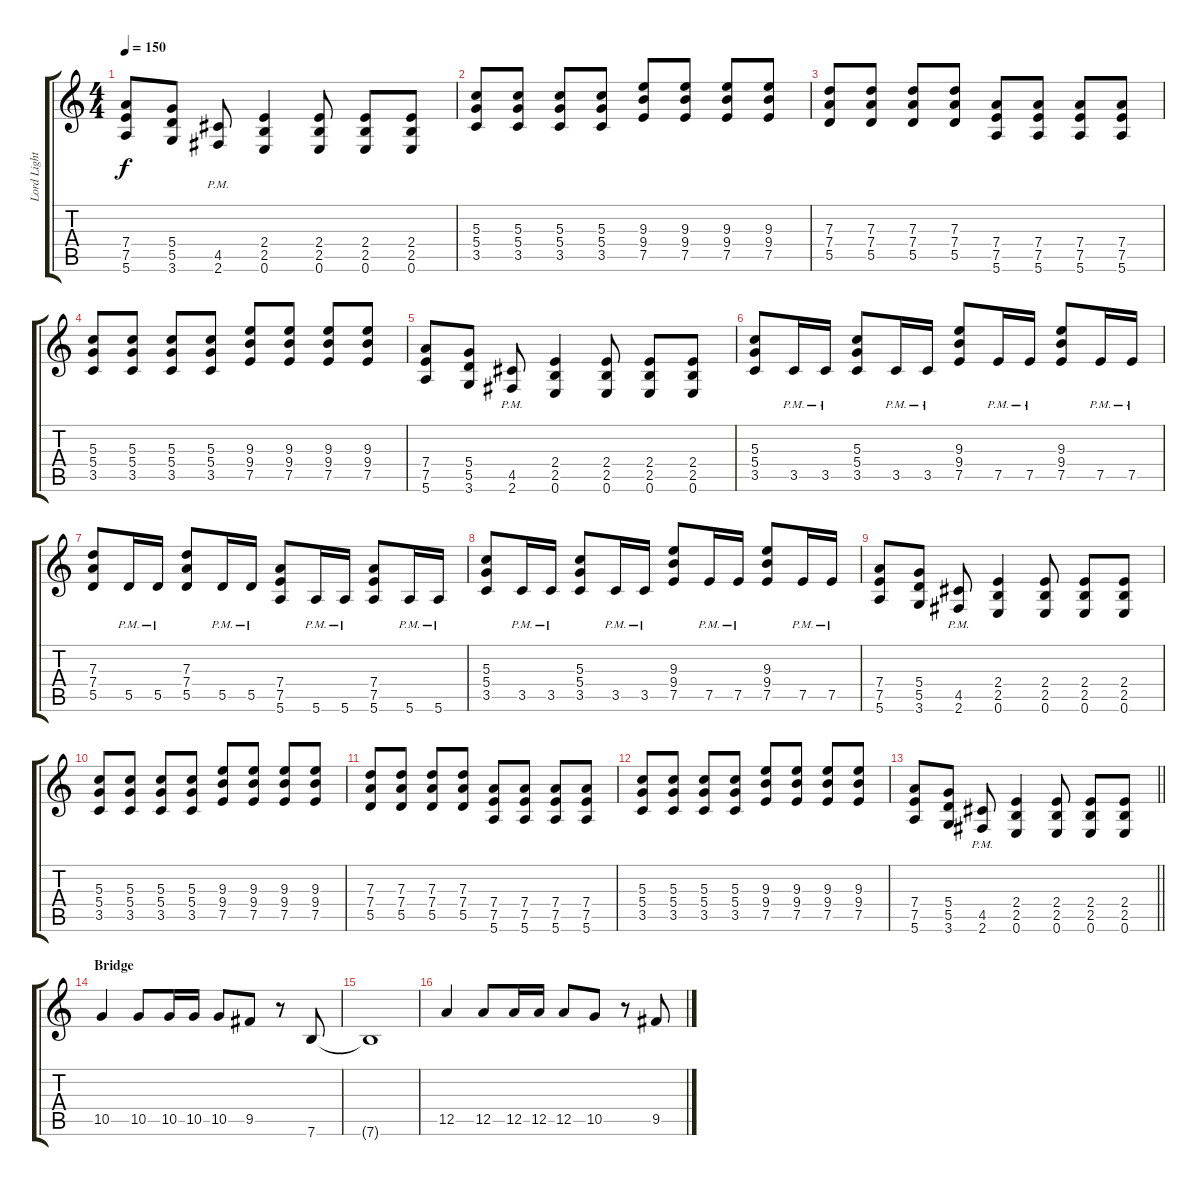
\track ("Lord Lightbringer" "Lord Light") {instrument distortionguitar}
\staff {score tabs}
\tuning (E4 B3 G3 D3 A2 E2) {hide}
\ts (4 4)
\tempo 150
\clef g2
\ks c
(7.4 7.5 5.6).8{dy f} (5.4 5.5 3.6).8 (4.5{pm} 2.6{pm}).8 (2.4 2.5 0.6).4 (2.4 2.5 0.6).8 (2.4 2.5 0.6).8 (2.4 2.5 0.6).8 |
(5.3 5.4 3.5).8 (5.3 5.4 3.5).8 (5.3 5.4 3.5).8 (5.3 5.4 3.5).8 (9.3 9.4 7.5).8 (9.3 9.4 7.5).8 (9.3 9.4 7.5).8 (9.3 9.4 7.5).8 |
(7.3 7.4 5.5).8 (7.3 7.4 5.5).8 (7.3 7.4 5.5).8 (7.3 7.4 5.5).8 (7.4 7.5 5.6).8 (7.4 7.5 5.6).8 (7.4 7.5 5.6).8 (7.4 7.5 5.6).8 |
(5.3 5.4 3.5).8 (5.3 5.4 3.5).8 (5.3 5.4 3.5).8 (5.3 5.4 3.5).8 (9.3 9.4 7.5).8 (9.3 9.4 7.5).8 (9.3 9.4 7.5).8 (9.3 9.4 7.5).8 |
(7.4 7.5 5.6).8 (5.4 5.5 3.6).8 (4.5{pm} 2.6{pm}).8 (2.4 2.5 0.6).4 (2.4 2.5 0.6).8 (2.4 2.5 0.6).8 (2.4 2.5 0.6).8 |
(5.3 5.4 3.5).8 3.5{pm}.16 3.5{pm}.16 (5.3 5.4 3.5).8 3.5{pm}.16 3.5{pm}.16 (9.3 9.4 7.5).8 7.5{pm}.16 7.5{pm}.16 (9.3 9.4 7.5).8 7.5{pm}.16 7.5{pm}.16 |
(7.3 7.4 5.5).8 5.5{pm}.16 5.5{pm}.16 (7.3 7.4 5.5).8 5.5{pm}.16 5.5{pm}.16 (7.4 7.5 5.6).8 5.6{pm}.16 5.6{pm}.16 (7.4 7.5 5.6).8 5.6{pm}.16 5.6{pm}.16 |
(5.3 5.4 3.5).8 3.5{pm}.16 3.5{pm}.16 (5.3 5.4 3.5).8 3.5{pm}.16 3.5{pm}.16 (9.3 9.4 7.5).8 7.5{pm}.16 7.5{pm}.16 (9.3 9.4 7.5).8 7.5{pm}.16 7.5{pm}.16 |
(7.4 7.5 5.6).8 (5.4 5.5 3.6).8 (4.5{pm} 2.6{pm}).8 (2.4 2.5 0.6).4 (2.4 2.5 0.6).8 (2.4 2.5 0.6).8 (2.4 2.5 0.6).8 |
(5.3 5.4 3.5).8 (5.3 5.4 3.5).8 (5.3 5.4 3.5).8 (5.3 5.4 3.5).8 (9.3 9.4 7.5).8 (9.3 9.4 7.5).8 (9.3 9.4 7.5).8 (9.3 9.4 7.5).8 |
(7.3 7.4 5.5).8 (7.3 7.4 5.5).8 (7.3 7.4 5.5).8 (7.3 7.4 5.5).8 (7.4 7.5 5.6).8 (7.4 7.5 5.6).8 (7.4 7.5 5.6).8 (7.4 7.5 5.6).8 |
(5.3 5.4 3.5).8 (5.3 5.4 3.5).8 (5.3 5.4 3.5).8 (5.3 5.4 3.5).8 (9.3 9.4 7.5).8 (9.3 9.4 7.5).8 (9.3 9.4 7.5).8 (9.3 9.4 7.5).8 |
\barLineRight lightlight
(7.4 7.5 5.6).8 (5.4 5.5 3.6).8 (4.5{pm} 2.6{pm}).8 (2.4 2.5 0.6).4 (2.4 2.5 0.6).8 (2.4 2.5 0.6).8 (2.4 2.5 0.6).8 |
\section ("" "Bridge")
10.5.4 10.5.8 10.5.16 10.5.16 10.5.8 9.5.8 r.8 7.6.8 |
7.6{t}.1 |
12.5.4 12.5.8 12.5.16 12.5.16 12.5.8 10.5.8 r.8 9.5.8
